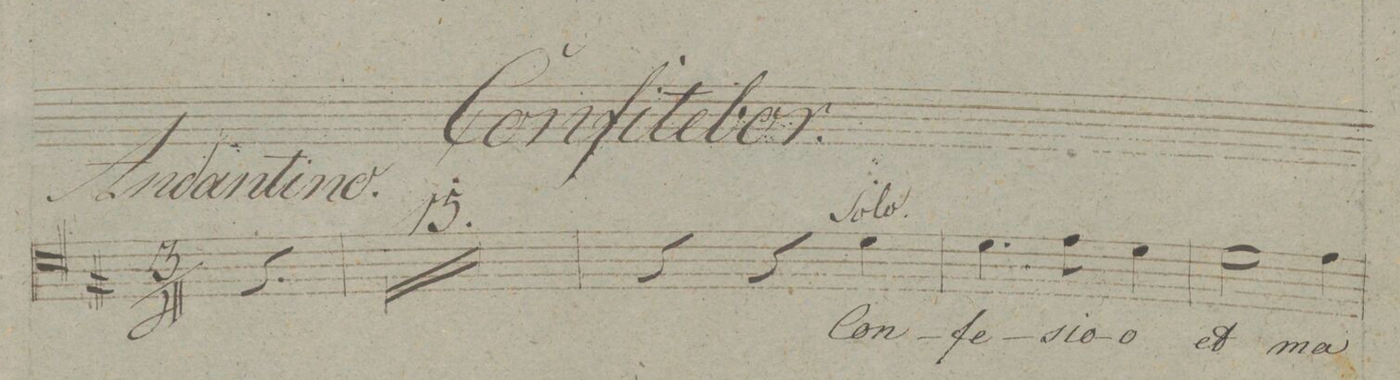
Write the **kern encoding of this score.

**kern	**text	**dynam
*I"Tenore.	*	*
*clefC4	*	*
*k[f#]	*	*
*M3/4	*	*
4r	.	.
=1	=1	=1
2.r	.	.
=2	=2	=2
2.r	.	.
=3	=3	=3
2.r	.	.
=4	=4	=4
2.r	.	.
=5	=5	=5
2.r	.	.
=6	=6	=6
2.r	.	.
=7	=7	=7
2.r	.	.
=8	=8	=8
2.r	.	.
=9	=9	=9
2.r	.	.
=10	=10	=10
2.r	.	.
=11	=11	=11
2.r	.	.
=12	=12	=12
2.r	.	.
=13	=13	=13
2.r	.	.
=14	=14	=14
2.r	.	.
=15	=15	=15
2.r	.	.
=16	=16	=16
4r	.	.
4r	.	.
4d\	Con-	.
=17	=17	=17
4.d\	-fe-	.
8e\	-si-	.
4d\	-o	.
=18	=18	=18
2d\	et	.
4e\	ma-	.
=19	=19	=19
*-	*-	*-
